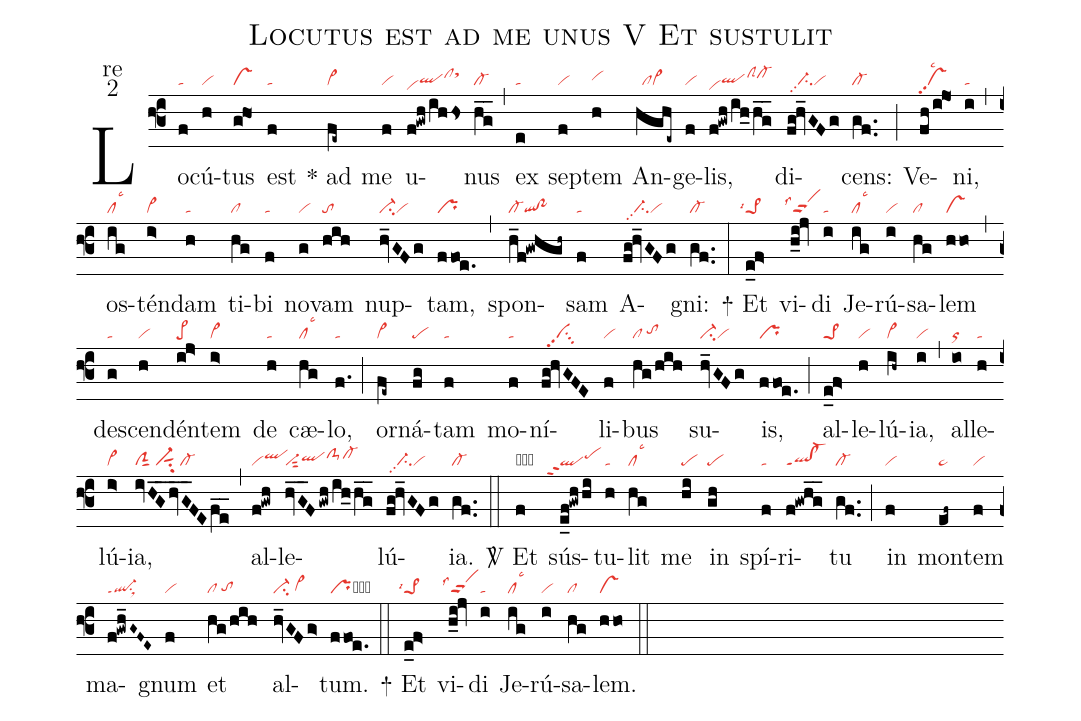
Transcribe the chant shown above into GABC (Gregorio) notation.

name:Locutus est ad me unus V Et sustulit;
office-part:re;
mode:2;
nabc-lines:1;
%%
(f3) Lo(f|ta)cú(h|vi)tus(ghO1|vs) est(f|ta) <sp>*</sp> ad(fe~|vi>) me(f|vi)
u(f!gwh/ihhs|vihdqlhgclhisthj)nus(hg__|cl-) (,)
ex(e|ta) sep(f|vi)tem(h|vihh) An(hghe~|//clvi>)ge(f|vi)lis,(f!gwh/ih_/hg__|vihdqlhgclShicl-hi)
di(fg@hv_GFg|///ci-pp2vi)cens:(gf..|cl-) (;)
Ve(fh/ijO1|vspp2lsc2)ni,(i|ta) (,)
os(ig|cllsc3)tén(i>|vi>)dam(h|ta) ti(hg|cl)bi(f|ta)
no(g|vi)vam(hih|to) nup(hv_GFg|ci-vi)tam,(ffoe.|pr) (,)
spon(h_f!gwhgh~|cl-ql!po~)sam(f|ta) A(fg@hv_GFg|///ci-pp2vi)gni:(gf..|cl-) (:)

<sp>+</sp> Et(e_f>|``pe>1lsi4) vi(h_i@jv|``scSlss4)di(i|ta)
Je(ig|cllsc3)rú(i|vi)sa(hg|cl)lem(hho|vs) (,)
de(g|ta)scen(h|vi)dén(ij>|pe>)tem(i>|vi>) de(h|ta) cæ(hg|cllsc3)lo,(f.|ta) (;)
or(fe~|vi>)ná(fg|pe)tam(f|ta) mo(f|ta)ní(fg@hvGFE|//vipp2su3)li(f|vi)bus(hg/hih|cl/tohh)
su(hv_GFg|ci-vi)is,(ffoe.|pr) (;)
al(e_f>|pe>1)le(h|vi)lú(ih~|vi>)ia,(i|vi) (,)
al(io|or)le(h|ta)lú(i>|vi>)ia,(ivHG__hvG__FEfe__|clSsut1/vi-sut1su2/cl-) (,)
al(f!gwh|viqlhi)le(hvG__F/gwh/ih_hg__|vi-sut2qlhhclS-hicl-hi)lú(fg@hv_GFg|///ci-pp2vi)ia.(gf..|cl-) (::)

<sp>V/</sp> Et(f|obvi) sús(e_f!gwhhi|````qlppt2pehi)tu(h|ta)lit(hg|cllsc3) me(hi|pe)
in(gh|pe) spí(f|ta)ri(f!gwhg__|ql!cl-ppt1)tu(gf..|cl-) (;)
in(f|vi) mon(ef~|pe~)tem(f|vi) ma(f!gwh_G~F~E~|ql-ppt1su1sux1)gnum(f|vi)
et(hg/hih|cl/tohg) al(hv_GFg>|ci-/vi>hg)tum.(ffoe.|prcb) (::)

<sp>+</sp> Et(e_f>|``pe>1lsi4) vi(h_i@jv|``scSlss4)di(i|ta)
Je(ig|cllsc3)rú(i|vi)sa(hg|cl)lem.(hho|vs) (::)
